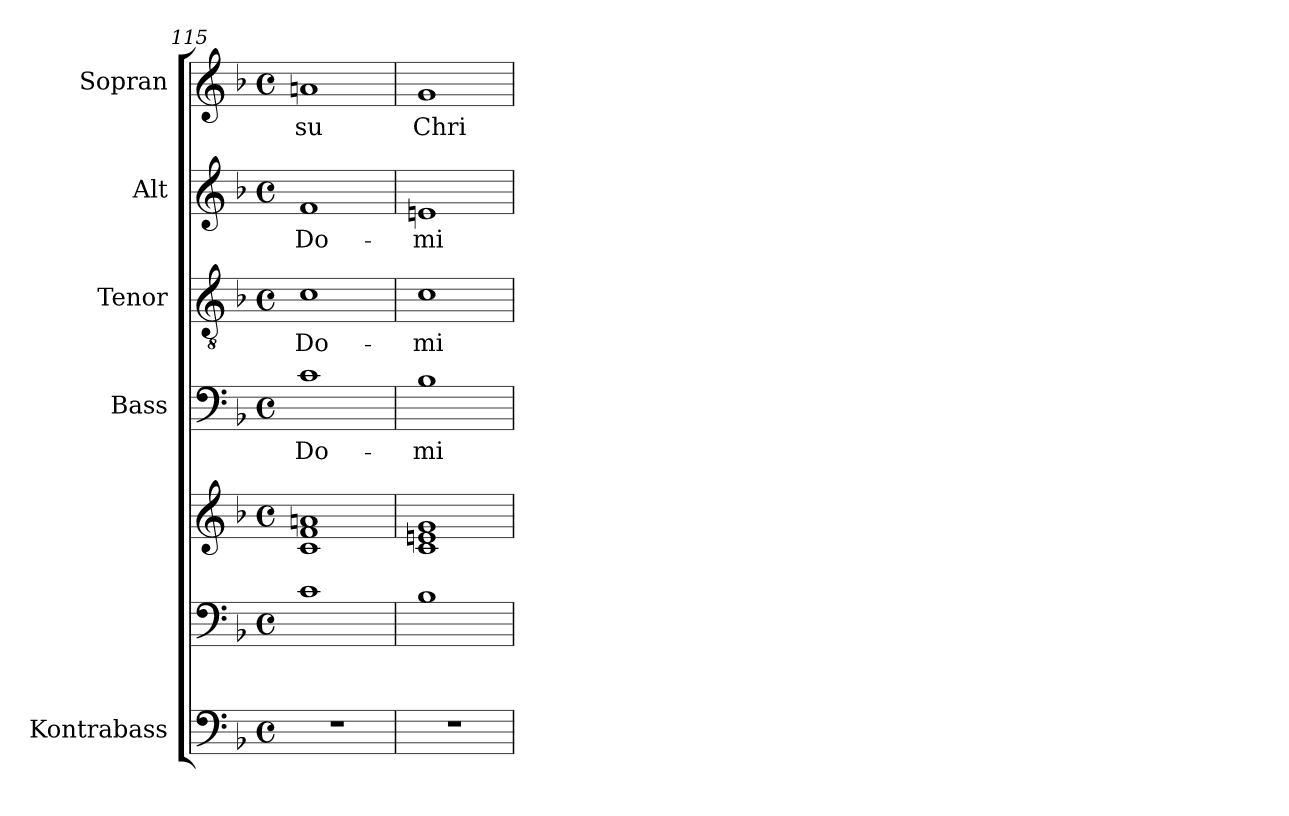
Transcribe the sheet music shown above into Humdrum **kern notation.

**kern	**kern	**kern	**kern	**text	**kern	**text	**kern	**text	**kern	**text
*part6	*part5	*part5	*part4	*part4	*part3	*part3	*part2	*part2	*part1	*part1
*staff7	*staff6	*staff5	*staff4	*staff4	*staff3	*staff3	*staff2	*staff2	*staff1	*staff1
*I"Kontrabass	*	*	*I"Bass	*	*I"Tenor	*	*I"Alt	*	*I"Sopran	*
*I'Kb.	*	*	*I'B.	*	*I'T.	*	*I'A.	*	*I'S.	*
*clefF4	*clefF4	*clefG2	*clefF4	*	*clefGv2	*	*clefG2	*	*clefG2	*
*ITrd7c12	*	*	*	*	*	*	*	*	*	*
*k[b-]	*k[b-]	*k[b-]	*k[b-]	*	*k[b-]	*	*k[b-]	*	*k[b-]	*
*F:	*F:	*F:	*F:	*	*F:	*	*F:	*	*F:	*
*M4/4	*M4/4	*M4/4	*M4/4	*	*M4/4	*	*M4/4	*	*M4/4	*
*met(c)	*met(c)	*met(c)	*met(c)	*	*met(c)	*	*met(c)	*	*met(c)	*
=115	=115	=115	=115	=115	=115	=115	=115	=115	=115	=115
!	!	!	!	!LO:LY:b	!	!LO:LY:b	!	!LO:LY:b	!	!LO:LY:b
1r	1c	1c 1f 1an	1c	Do-	1c	Do-	1f	Do-	1an	-su
=116	=116	=116	=116	=116	=116	=116	=116	=116	=116	=116
!	!	!	!	!LO:LY:b	!	!LO:LY:b	!	!LO:LY:b	!	!LO:LY:b
1r	1B-	1c 1en 1g	1B-	-mi-	1c	-mi-	1en	-mi-	1g	Chri-
=	=	=	=	=	=	=	=	=	=	=
*-	*-	*-	*-	*-	*-	*-	*-	*-	*-	*-
